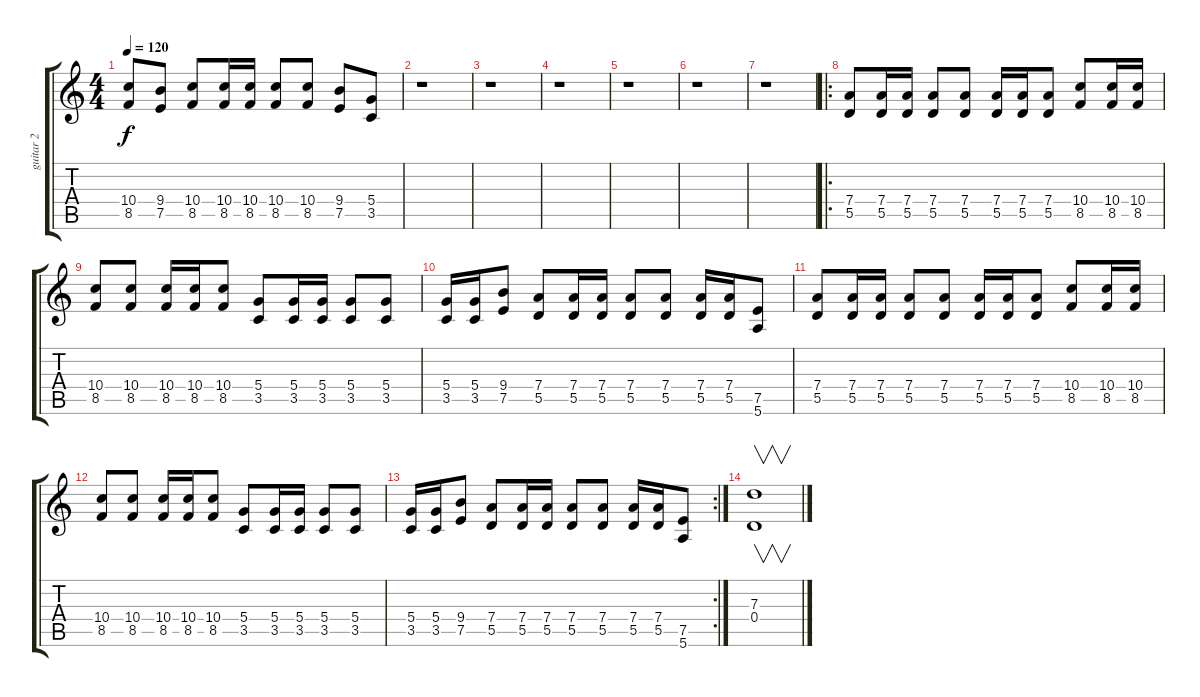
\track ("guitar 2" "guitar 2") {instrument electricguitarclean}
\staff {score tabs}
\tuning (E4 B3 G3 D3 A2 E2) {hide}
\ts (4 4)
\tempo 120
\clef g2
\ks c
(10.4 8.5).8{dy f} (9.4 7.5).8 (10.4 8.5).8 (10.4 8.5).16 (10.4 8.5).16 (10.4 8.5).8 (10.4 8.5).8 (9.4 7.5).8 (5.4 3.5).8 |
r.1 |
r.1 |
r.1 |
r.1 |
r.1 |
r.1 |
\ro
(7.4 5.5).8{instrument distortionguitar} (7.4 5.5).16 (7.4 5.5).16 (7.4 5.5).8 (7.4 5.5).8 (7.4 5.5).16 (7.4 5.5).16 (7.4 5.5).8 (10.4 8.5).8 (10.4 8.5).16 (10.4 8.5).16 |
(10.4 8.5).8 (10.4 8.5).8 (10.4 8.5).16 (10.4 8.5).16 (10.4 8.5).8 (5.4 3.5).8 (5.4 3.5).16 (5.4 3.5).16 (5.4 3.5).8 (5.4 3.5).8 |
(5.4 3.5).16 (5.4 3.5).16 (9.4 7.5).8 (7.4 5.5).8 (7.4 5.5).16 (7.4 5.5).16 (7.4 5.5).8 (7.4 5.5).8 (7.4 5.5).16 (7.4 5.5).16 (7.5 5.6).8 |
(7.4 5.5).8{instrument distortionguitar} (7.4 5.5).16{instrument distortionguitar} (7.4 5.5).16 (7.4 5.5).8 (7.4 5.5).8 (7.4 5.5).16 (7.4 5.5).16 (7.4 5.5).8 (10.4 8.5).8 (10.4 8.5).16 (10.4 8.5).16 |
(10.4 8.5).8 (10.4 8.5).8 (10.4 8.5).16 (10.4 8.5).16 (10.4 8.5).8 (5.4 3.5).8 (5.4 3.5).16 (5.4 3.5).16 (5.4 3.5).8 (5.4 3.5).8 |
\rc 2
(5.4 3.5).16 (5.4 3.5).16 (9.4 7.5).8 (7.4 5.5).8 (7.4 5.5).16 (7.4 5.5).16 (7.4 5.5).8 (7.4 5.5).8 (7.4 5.5).16 (7.4 5.5).16 (7.5 5.6).8 |
(7.3 0.4).1{v}
